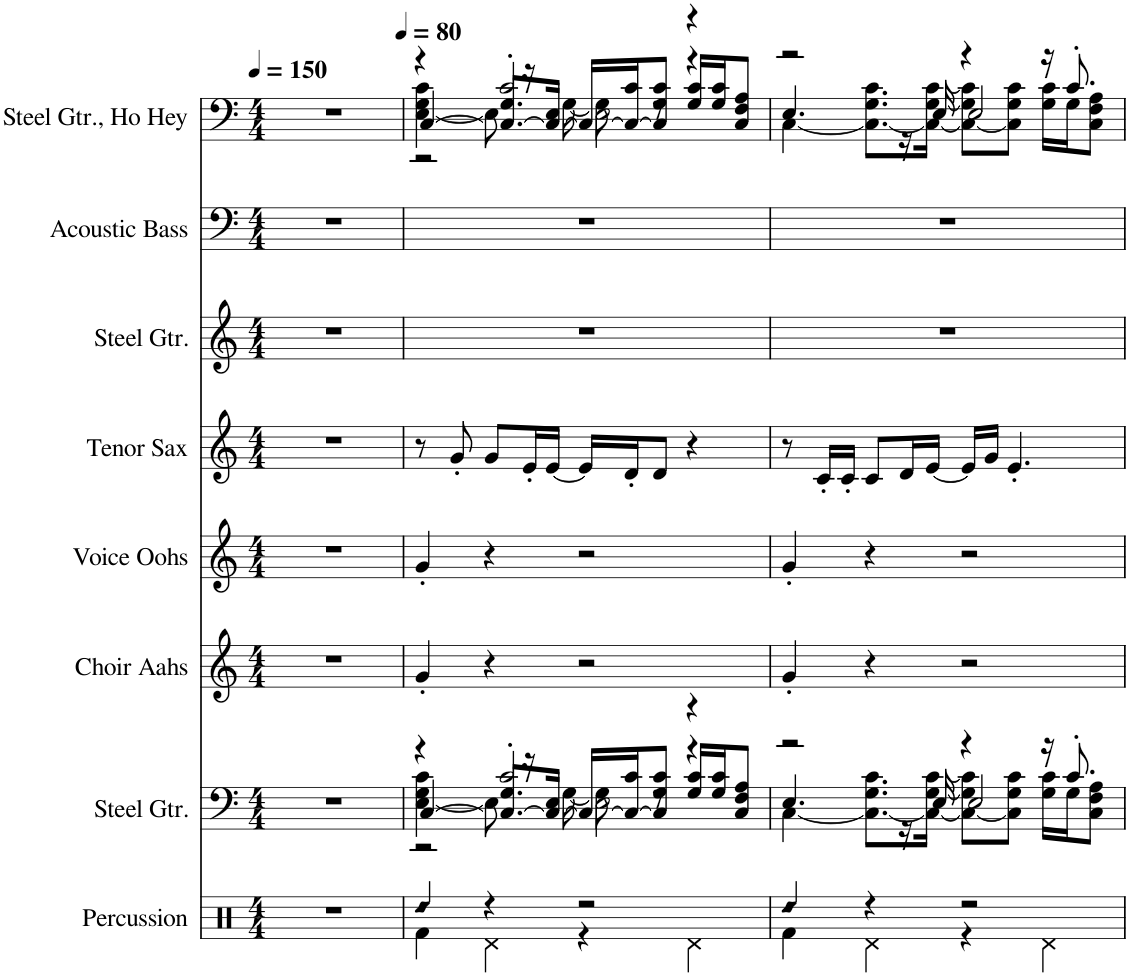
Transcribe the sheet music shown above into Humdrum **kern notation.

**kern	**kern	**kern	**kern	**kern	**kern	**kern	**kern
*part8	*part7	*part6	*part5	*part4	*part3	*part2	*part1
*staff8	*staff7	*staff6	*staff5	*staff4	*staff3	*staff2	*staff1
*I"Percussion	*I"Steel Gtr.	*I"Choir Aahs	*I"Voice Oohs	*I"Tenor Sax	*I"Steel Gtr.	*I"Acoustic Bass	*I"Steel Gtr., Ho Hey
*	*	*I'Ch	*I'V	*I'T Sax	*	*I'Ac b	*
*clefX	*clefF4	*clefG2	*clefG2	*clefG2	*clefG2	*clefF4	*clefF4
*	*	*	*	*Trd8c14	*	*	*
*k[]	*k[]	*k[]	*k[]	*k[]	*k[]	*k[]	*k[]
*M4/4	*M4/4	*M4/4	*M4/4	*M4/4	*M4/4	*M4/4	*M4/4
*MM150	*MM150	*MM150	*MM150	*MM150	*MM150	*MM150	*MM150
=1	=1	=1	=1	=1	=1	=1	=1
*	*	*	*	*	*	*	*^
1r	1r	1r	1r	1r	1r	1r	1r	2...ryy
*	*	*	*	*	*	*	*MM80	*
.	.	.	.	.	.	.	.	16ryy
=2	=2	=2	=2	=2	=2	=2	=2	=2
!LO:N:head=diamond	!	!	!	!	!	!	!	!
*^	*^	*	*	*	*	*	*^	*
*	*	*	*^	*	*	*	*	*	*	*	*^
*	*	*	*	*^	*	*	*	*	*	*	*	*	*
4Rdd/	4Rf\	4r	[4E\ 4G\ 4c\	[4C/	2r	4g'/	4g'/	8r	1r	1r	4r	[4E\ 4G\ 4c\	[4C/	2r
.	.	.	.	.	.	.	.	8g'/	.	.	.	.	.	.
4r	4Rd\	2c'/	8E\]	8.C/_ 8.G/L	.	4r	4r	8g/L	.	.	2c'/	8E\]	8.C/_ 8.G/L	.
.	.	.	16r	.	.	.	.	16e'/L	.	.	.	16r	.	.
.	.	.	[16G\	16C/_ 16E/Jk	.	.	.	[16e/JJ	.	.	.	[16G\	16C/_ 16E/Jk	.
2r	4r	.	8G\]	16C/LL_	2E\	2r	2r	16e/LL]	.	.	.	8G\]	16C/LL_	2E\
.	.	.	.	16C/_ 16c/J	.	.	.	16d'/J	.	.	.	.	16C/_ 16c/J	.
.	.	.	8r	8C/] 8G/ 8c/J	.	.	.	8d/J	.	.	.	8r	8C/] 8G/ 8c/J	.
.	4Rd\	4r	4r	16G/ 16c/LL	.	.	.	4r	.	.	4r	4r	16G/ 16c/LL	.
.	.	.	.	16G/ 16c/J	.	.	.	.	.	.	.	.	16G/ 16c/J	.
.	.	.	.	8C/ 8F/ 8A/J	.	.	.	.	.	.	.	.	8C/ 8F/ 8A/J	.
*	*	*	*	*v	*v	*	*	*	*	*	*	*	*v	*v
=3	=3	=3	=3	=3	=3	=3	=3	=3	=3	=3	=3	=3
!LO:N:head=diamond	!	!	!	!	!	!	!	!	!	!	!	!
4Rdd/	4Rf\	2r	[4C\	4.E/	4g'/	4g'/	8r	1r	1r	2r	[4C\	4.E/
.	.	.	.	.	.	.	16c'/LL	.	.	.	.	.
.	.	.	.	.	.	.	16c'/JJ	.	.	.	.	.
4r	4Rd\	.	8.C\_ 8.G\ 8.c\L	.	4r	4r	8c/L	.	.	.	8.C\_ 8.G\ 8.c\L	.
.	.	.	.	16r	.	.	16d/L	.	.	.	.	16r
.	.	.	16C\_ [16G\ [16c\Jk	16E/	.	.	[16e/JJ	.	.	.	16C\_ [16G\ [16c\Jk	16E/
2r	4r	4r	8C\_ 8G\] 8c\]L	2E/	2r	2r	16e/LL]	.	.	4r	8C\_ 8G\] 8c\]L	2E/
.	.	.	.	.	.	.	16g/JJ	.	.	.	.	.
.	.	.	8C\] 8G\ 8c\J	.	.	.	4.e'/	.	.	.	8C\] 8G\ 8c\J	.
.	4Rd\	16r	16G\ 16c\LL	.	.	.	.	.	.	16r	16G\ 16c\LL	.
.	.	8.c'/	16G\J	.	.	.	.	.	.	8.c'/	16G\J	.
.	.	.	8C\ 8F\ 8A\J	.	.	.	.	.	.	.	8C\ 8F\ 8A\J	.
*v	*v	*	*	*	*	*	*	*	*	*v	*v	*v
*	*v	*v	*v	*	*	*	*	*	*
=	=	=	=	=	=	=	=
*-	*-	*-	*-	*-	*-	*-	*-
